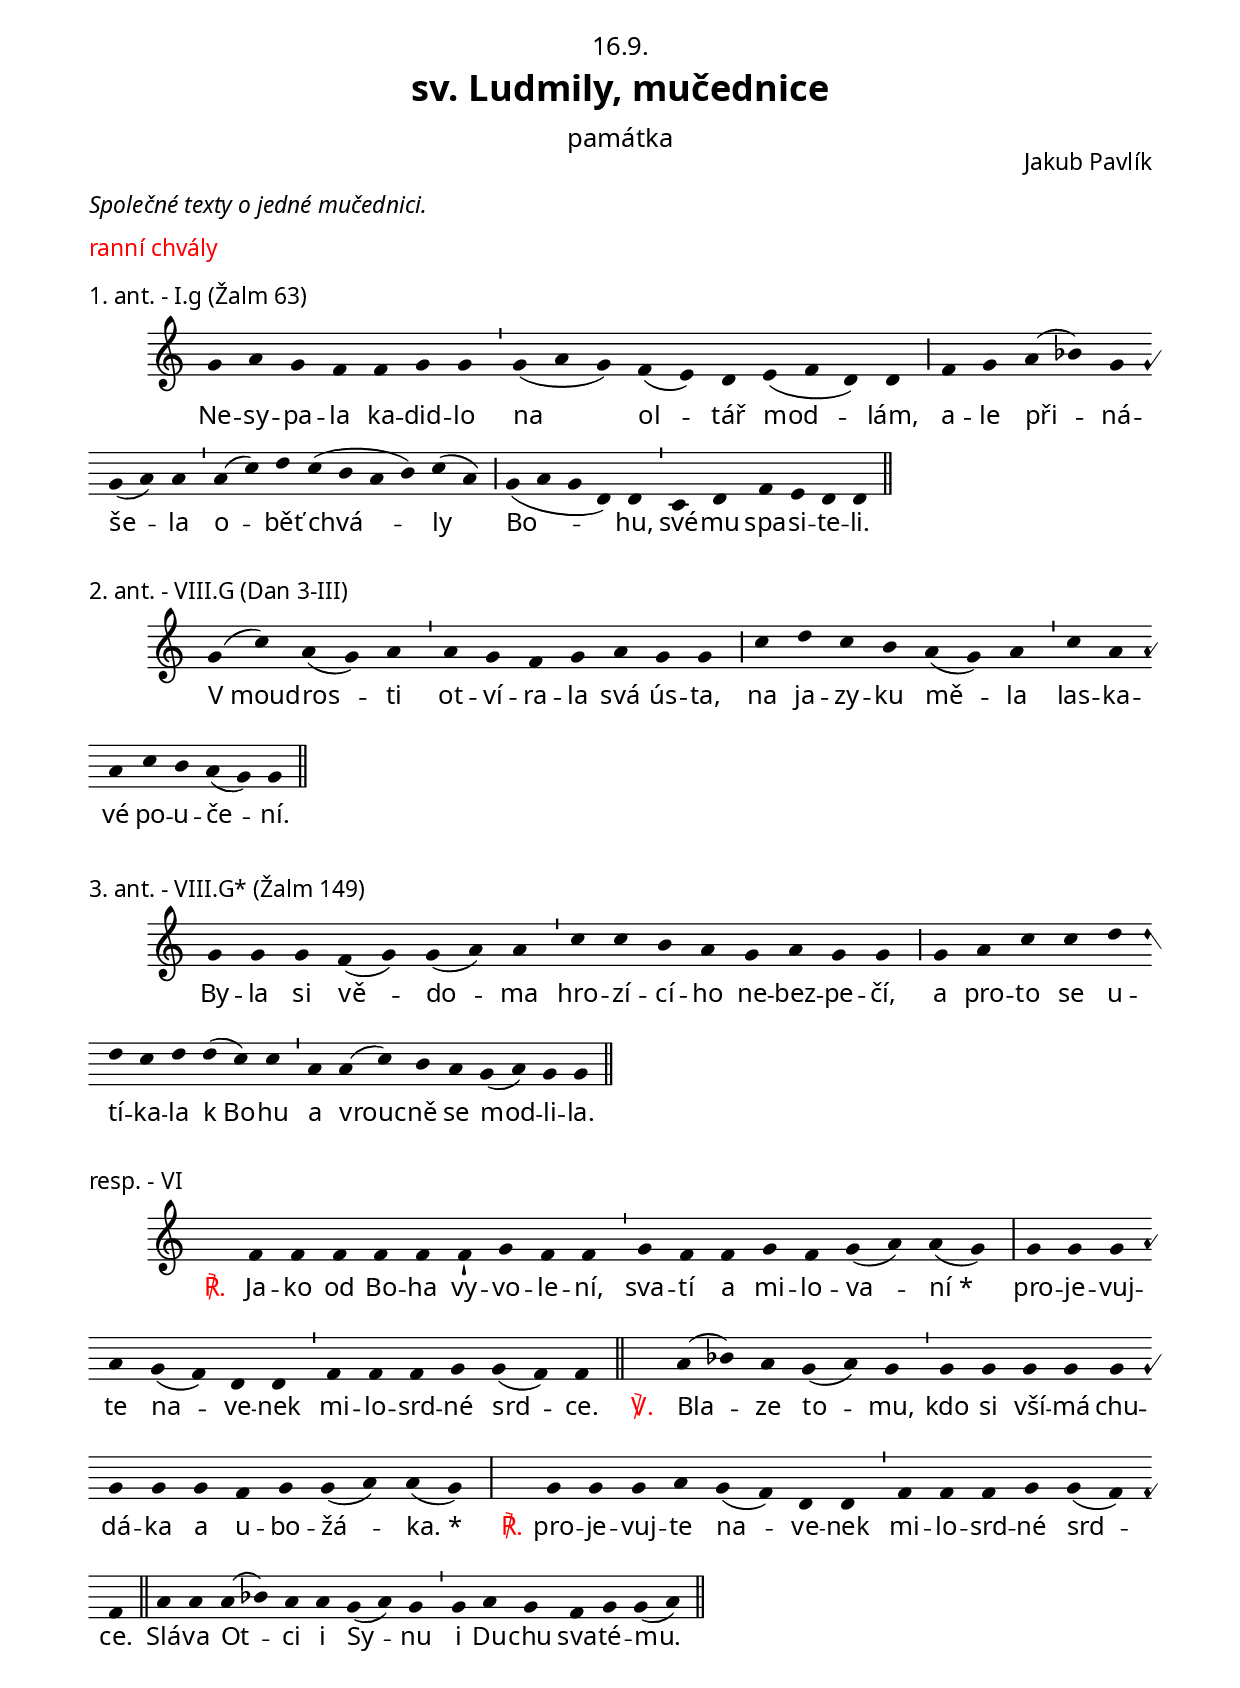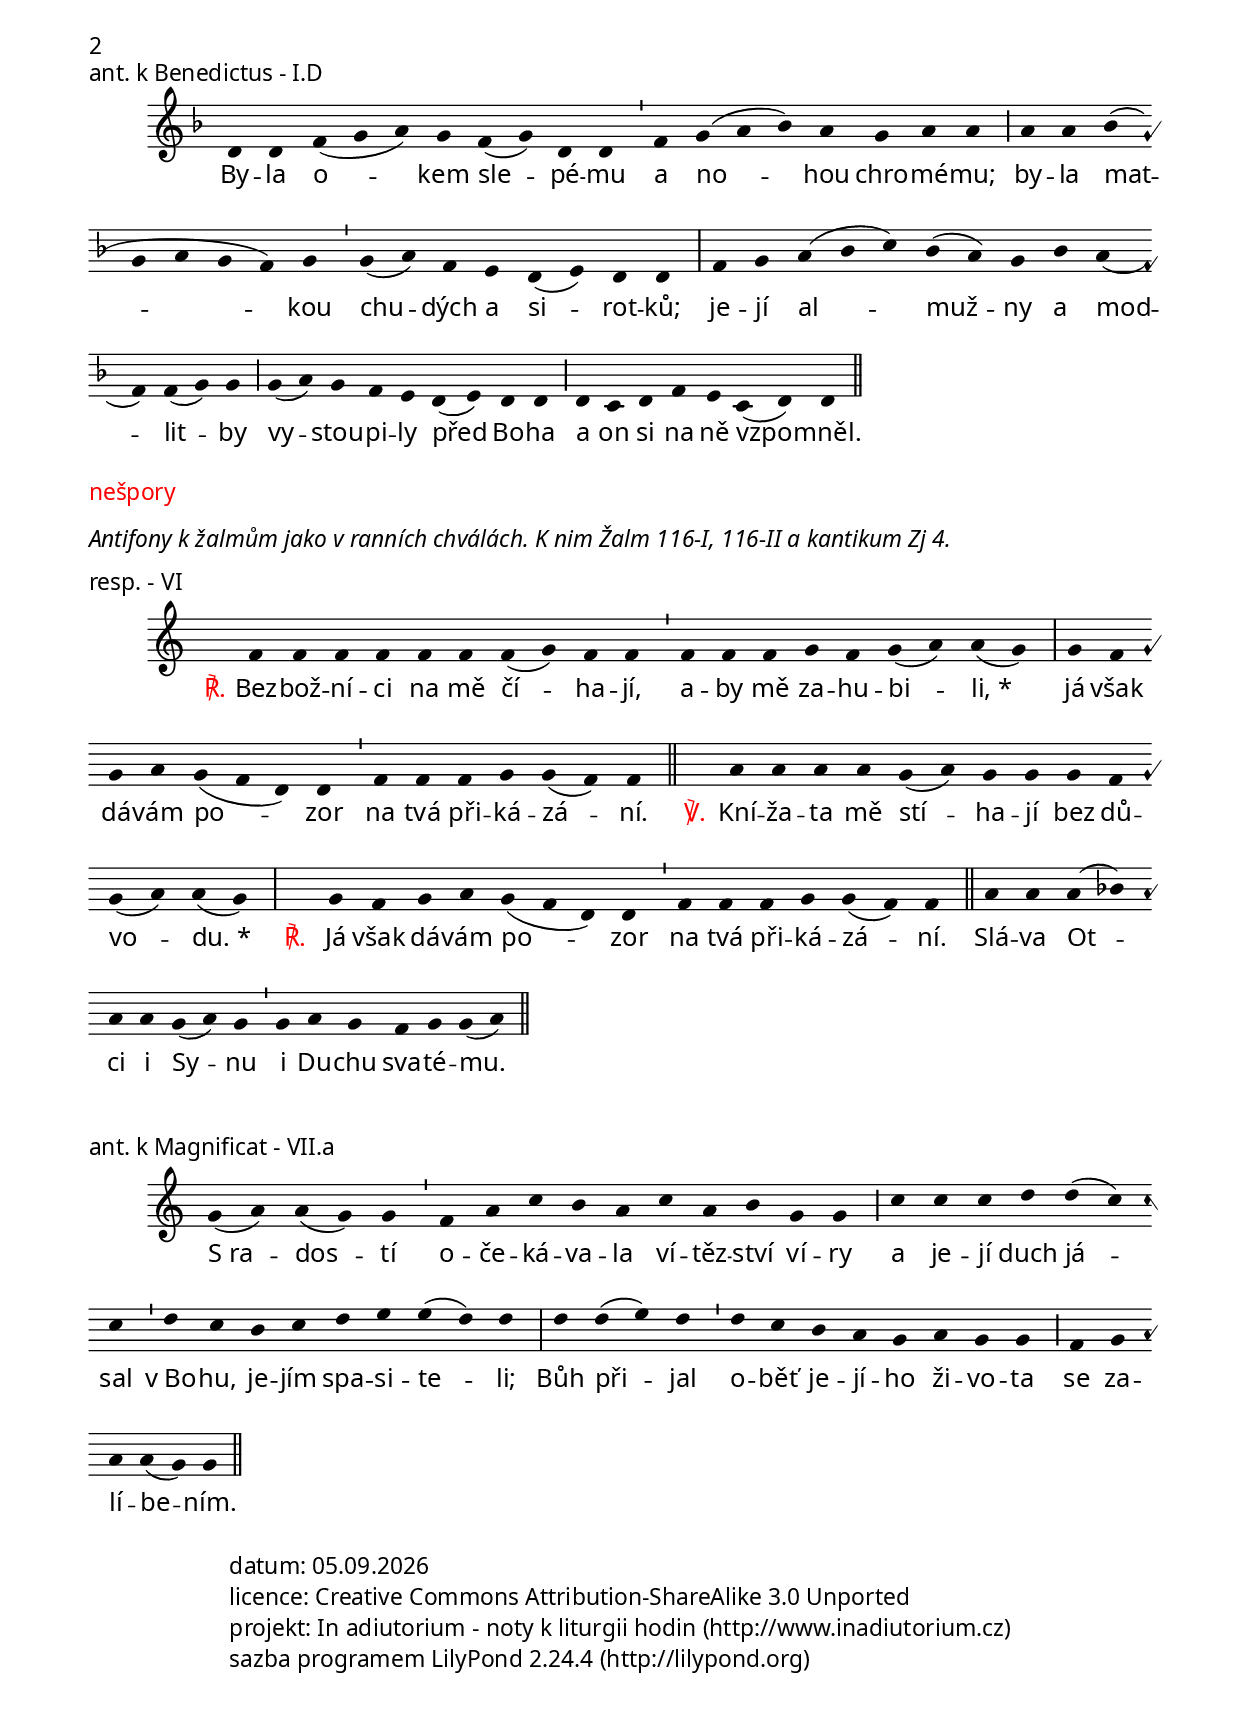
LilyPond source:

\version "2.15.40"

\include "../spolecne.ly"
\include "../dilyresponsorii.ly"

\header {
  title = \markup\titleSvatek
            "sv. Ludmily, mučednice"
            památka
            16.9.
  composer = "Jakub Pavlík"
}

\markup\communia #'(#:mucednice)

\markup {\nadpisHodinka {"ranní chvály"}}

\score {
  \relative c'' {
    \choralniRezim
    g4 a g f f g g \barMin
    g( a g) f( e) d e( f d) d \barMaior
    f g a( bes) g g( a) a \barMin
    a( c) d c( b a b) c( a) \barMaior
    g( a g d) d \barMin
    c d f e d d \barFinalis
  }
  \addlyrics {
    Ne -- sy -- pa -- la ka -- did -- lo
    na ol -- tář mod -- lám,
    a -- le při -- ná -- še -- la
    o -- běť chvá -- ly
    Bo -- hu, své -- mu spa -- si -- te -- li.
  }
  \header {
    quid = "1. ant."
    modus = "I"
    differentia = "g"
    psalmus = "Žalm 63"
    id = "rch-a1"
    piece = \markup {\sestavTitulek}
  }
}

\score {
  \relative c'' {
    \choralniRezim
    g4( c) a( g) a \barMin
    a g f g a g g \barMaior
    c d c b a( g) a \barMin
    c a a c b a( g) g \barFinalis
  }
  \addlyrics {
    V_moud -- ros -- ti
    ot -- ví -- ra -- la svá ús -- ta,
    na ja -- zy -- ku mě -- la
    las -- ka -- vé po -- u -- če -- ní.
  }
  \header {
    quid = "2. ant."
    modus = "VIII"
    differentia = "G"
    psalmus = "Dan 3-III"
    id = "rch-a2"
    piece = \markup {\sestavTitulek}
  }
}

\score {
  \relative c'' {
    \choralniRezim
    g4 g g f( g) g( a) a \barMin
    c c b a g a g g \barMaior
    g a c c d d c d d( c) c \barMin
    a a( c) b a g( a) g g \barFinalis
  }
  \addlyrics {
    By -- la si vě -- do -- ma
    hro -- zí -- cí -- ho ne -- bez -- pe -- čí,
    a pro -- to se u -- tí -- ka -- la k_Bo -- hu
    a vrouc -- ně se mod -- li -- la.
  }
  \header {
    quid = "3. ant."
    modus = "VIII"
    differentia = "G*"
    psalmus = "Žalm 149"
    id = "rch-a3"
    piece = \markup {\sestavTitulek}
  }
}

\score {
  \relative c' {
    \choralniRezim

    % R
    \neviditelna f
    f4 f f f f f-! g f f \barMin
    g f f g f g( a) a( g) \barMax
    g g g a g( f) d d \barMin
    f f f g g( f) f \barFinalis
    % V
    \neviditelna a
    a4( bes) a g( a) g \barMin g g g g g g g g f g g( a) a( g) \barMax
    % R
    \neviditelna a
    g g g a g( f) d d \barMin
    f f f g g( f) f \barFinalis
    % Slava
    \respVIdoxologie \barFinalis
  }
  \addlyrics {
    \Response Ja -- ko od Bo -- ha vy -- vo -- le -- ní,
    sva -- tí a mi -- lo -- va -- ní_*
    pro -- je -- vuj -- te na -- ve -- nek
    mi -- lo -- srd -- né srd -- ce.
    \Verse Bla -- ze to -- mu, kdo si vší -- má
    chu -- dá -- ka a u -- bo -- žá -- ka._*
    \Response pro -- je -- vuj -- te na -- ve -- nek
    mi -- lo -- srd -- né srd -- ce.
    \textRespDoxologie
  }
  \header {
    quid = "resp."
    modus = "VI"
    id = "rch-resp"
    piece = \markup {\sestavTitulekResp}
  }
}

\score {
  \relative c' {
    \choralniRezim
    \key f \major
    d4 d f( g a) g f( g) d d \barMin
    f g( a bes) a g a a \barMaior
    a a bes( g a g f) g \barMin g( a) f e d( e) d d \barMax

    f g a( bes c) bes( a) g bes a( f) f( g) g \barMaior
    g( a) g f e d( e) d d \barMaior
    d c d f e c( d) d \barFinalis
  }
  \addlyrics {
    By -- la o -- kem sle -- pé -- mu
    a no -- hou chro -- mé -- mu;
    by -- la mat -- kou chu -- dých a si -- rot -- ků;

    je -- jí al -- muž -- ny a mod -- lit -- by
    vy -- stou -- pi -- ly před Bo -- ha
    a on si na ně vzpo -- mněl.
  }
  \header {
    quid = "ant. k Benedictus"
    modus = "I"
    differentia = "D"
    psalmus = ""
    id = "rch-aben"
    piece = \markup {\sestavTitulekBezZalmu}
  }
}

\markup {\nadpisHodinka {"nešpory"}}

\markup\italic{
  Antifony k žalmům jako v ranních chválách.
  K nim Žalm 116-I, 116-II a kantikum Zj 4.
}

\score {
  \relative c' {
    \choralniRezim

    % R
    \neviditelna f
    f4 f f f f f f( g) f f \barMin f f f g f g( a) a( g) \barMax
    g f g a g( f d) d \barMin f f f g g( f) f \barFinalis
    % V
    \neviditelna a
    a4 a a a g( a) g g g f g( a) a( g) \barMax
    % R
    \neviditelna a
    g f g a g( f d) d \barMin f f f g g( f) f \barFinalis
    % Slava
    \respVIdoxologie \barFinalis
  }
  \addlyrics {
    \Response Bez -- bož -- ní -- ci na mě čí -- ha -- jí,
    a -- by mě za -- hu -- bi -- li,_*
    já však dá -- vám po -- zor na tvá při -- ká -- zá -- ní.
    \Verse Kní -- ža -- ta mě stí -- ha -- jí bez dů -- vo -- du._*
    \Response Já však dá -- vám po -- zor na tvá při -- ká -- zá -- ní.
    \textRespDoxologie
  }
  \header {
    quid = "resp."
    modus = "VI"
    id = "ne-resp"
    piece = \markup {\sestavTitulekResp}
  }
}

\score {
  \relative c'' {
    \choralniRezim
    g4( a) a( g) g \barMin
    f a c b a c a b g g \barMaior
    c c c d d( c) c \barMin
    d c b c d e e( d) d \barMax
    d d( e) d \barMin
    d c b a g a g g \barMaior
    f g a a( g) g \barFinalis
  }
  \addlyrics {
    S_ra -- dos -- tí
    o -- če -- ká -- va -- la ví -- těz -- ství ví -- ry
    a je -- jí duch já -- sal
    v_Bo -- hu, je -- jím spa -- si -- te -- li;
    Bůh při -- jal
    o -- běť je -- jí -- ho ži -- vo -- ta
    se za -- lí -- be -- ním.
  }
  \header {
    quid = "ant. k Magnificat"
    modus = "VII"
    differentia = "a"
    psalmus = ""
    id = "ne-amag"
    piece = \markup {\sestavTitulekBezZalmu}
  }
}